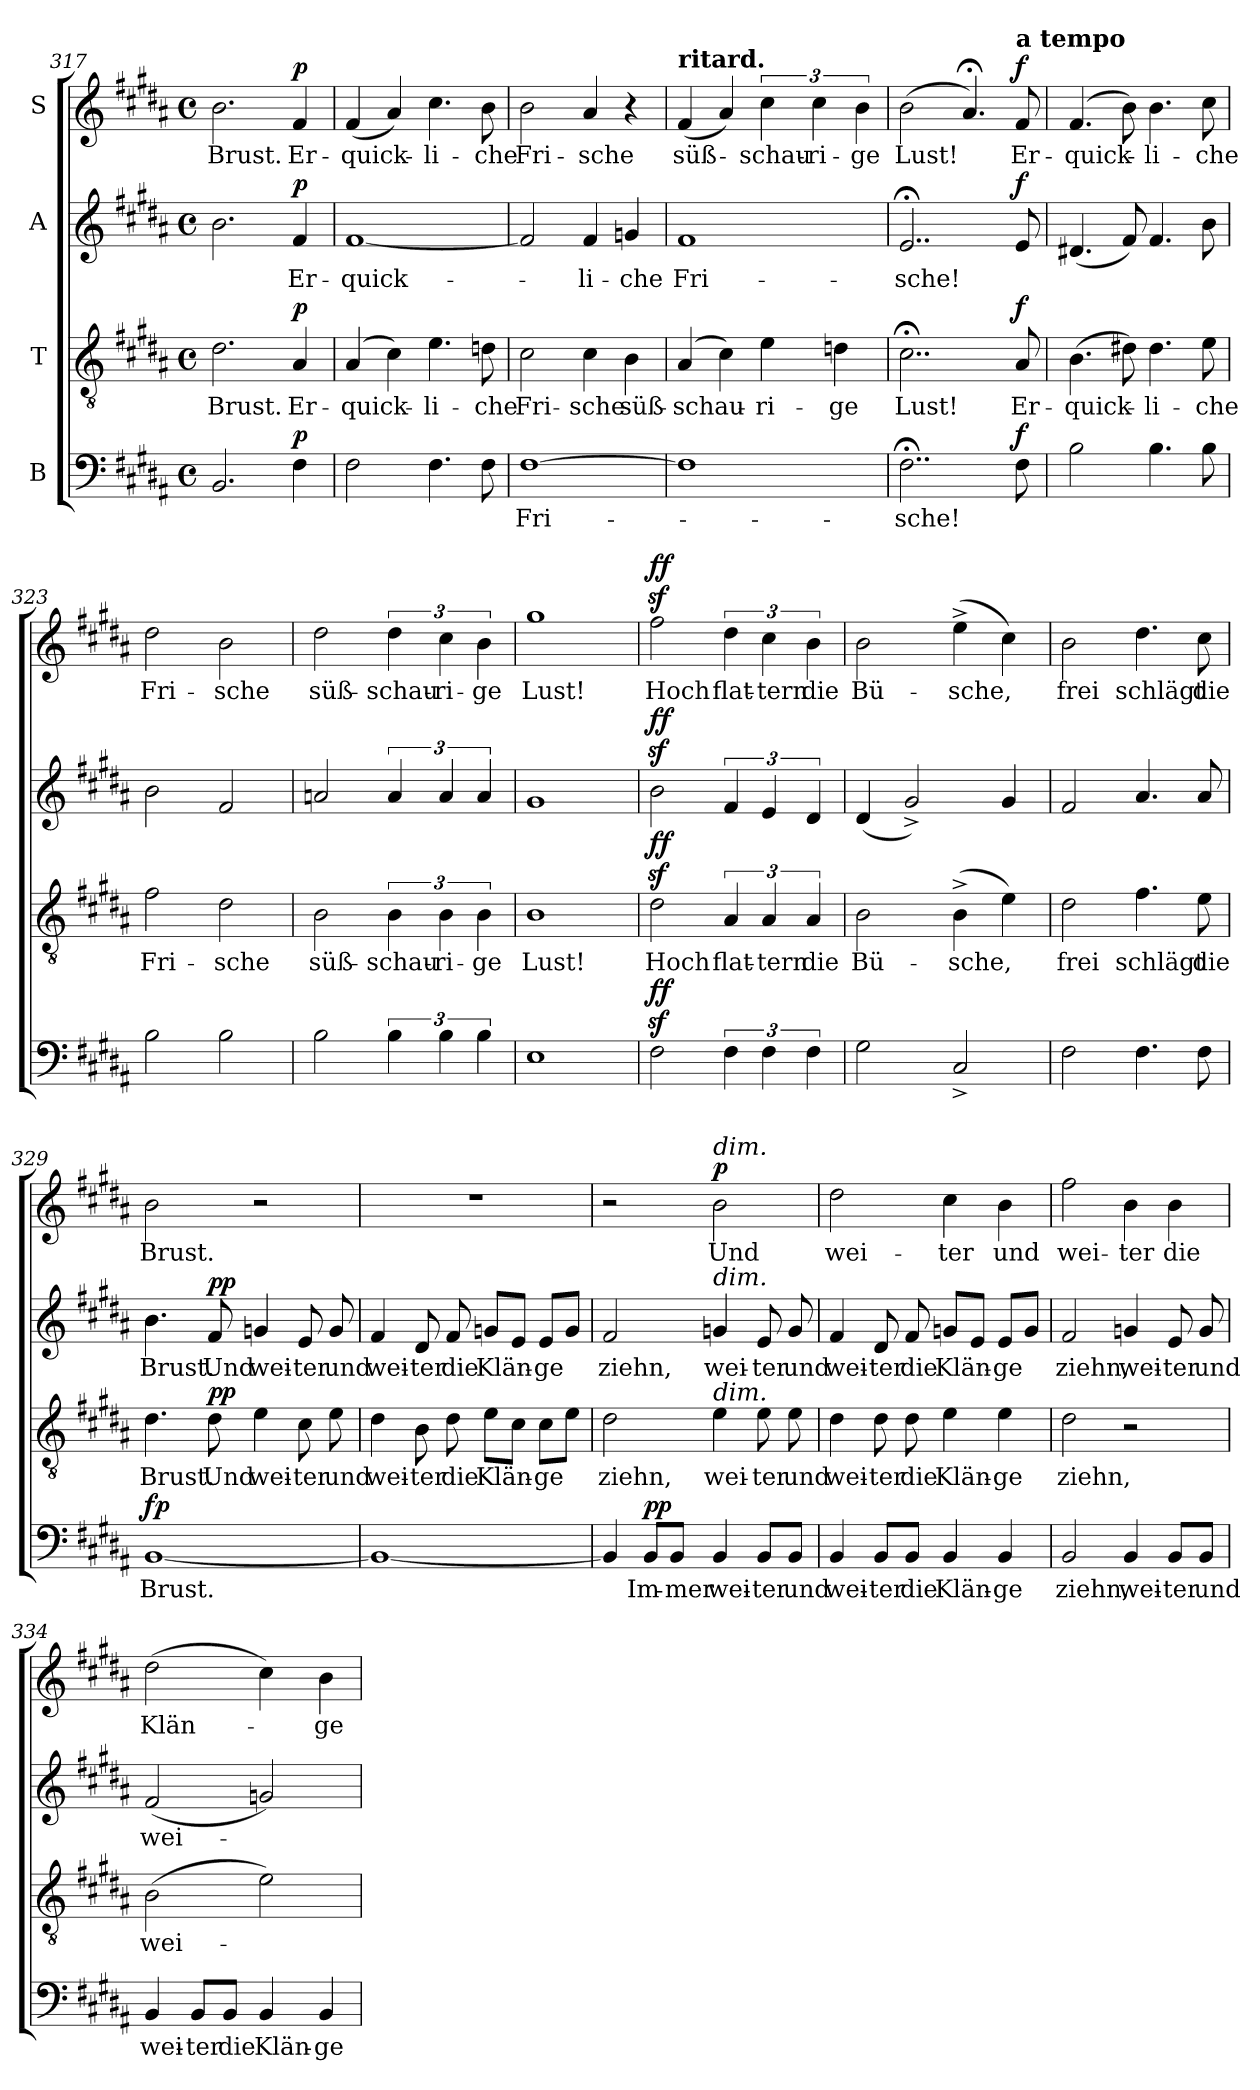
**kern	**text	**dynam	**kern	**text	**dynam	**kern	**text	**dynam	**kern	**text	**dynam
*part4	*part4	*part4	*part3	*part3	*part3	*part2	*part2	*part2	*part1	*part1	*part1
*staff4	*staff4	*staff4	*staff3	*staff3	*staff3	*staff2	*staff2	*staff2	*staff1	*staff1	*staff1
*I"B	*	*	*I"T	*	*	*I"A	*	*	*I"S	*	*
*clefF4	*	*	*clefGv2	*	*	*clefG2	*	*	*clefG2	*	*
*k[f#c#g#d#a#]	*	*	*k[f#c#g#d#a#]	*	*	*k[f#c#g#d#a#]	*	*	*k[f#c#g#d#a#]	*	*
*M4/4	*	*	*M4/4	*	*	*M4/4	*	*	*M4/4	*	*
*met(c)	*	*	*met(c)	*	*	*met(c)	*	*	*met(c)	*	*
=317	=317	=317	=317	=317	=317	=317	=317	=317	=317	=317	=317
2.BB/	.	.	2.d#\	Brust.	.	2.b\	.	.	2.b\	Brust.	.
!	!	!LO:DY:a	!	!	!LO:DY:a	!	!	!LO:DY:a	!	!	!LO:DY:a
4F#\	.	p	4A#/	Er-	p	4f#/	Er-	p	4f#/	Er-	p
=318	=318	=318	=318	=318	=318	=318	=318	=318	=318	=318	=318
2F#\	.	.	(4A#/	quick-	.	[1f#	quick-	.	(>4f#/	quick-	.
.	.	.	4c#\)	.	.	.	.	.	4a#/)	.	.
4.F#\	.	.	4.e\	li-	.	.	.	.	4.cc#\	li-	.
8F#\	.	.	8dn\	che	.	.	.	.	8b\	che	.
!!LO:LB:g=z
=319	=319	=319	=319	=319	=319	=319	=319	=319	=319	=319	=319
[1F#	Fri-	.	2c#\	Fri-	.	2f#/]	.	.	2b\	Fri-	.
.	.	.	4c#\	sche	.	4f#/	li-	.	4a#/	sche	.
.	.	.	4B\	süß-	.	4gn/	che	.	4r	.	.
=320	=320	=320	=320	=320	=320	=320	=320	=320	=320	=320	=320
!	!	!	!	!	!	!	!	!	!LO:TX:a:B:t=ritard.	!	!
1F#]	.	.	(4A#/	schau-	.	1f#	Fri-	.	(4f#/	süß-	.
.	.	.	4c#\)	.	.	.	.	.	4a#/)	.	.
.	.	.	4e\	ri-	.	.	.	.	6cc#\	schau-	.
.	.	.	.	.	.	.	.	.	6cc#\	ri-	.
.	.	.	4dn\	ge	.	.	.	.	.	.	.
.	.	.	.	.	.	.	.	.	6b\	ge	.
=321	=321	=321	=321	=321	=321	=321	=321	=321	=321	=321	=321
2..F#;<\	sche!	.	2..c#;<\	Lust!	.	2..e;</	sche!	.	(2b\	Lust!	.
.	.	.	.	.	.	.	.	.	4.a#;</)	.	.
!	!	!	!	!	!	!	!	!	!LO:TX:a:B:t=a tempo	!	!
!	!	!LO:DY:a	!	!	!LO:DY:a	!	!	!LO:DY:a	!	!	!LO:DY:a
8F#\	.	f	8A#/	Er-	f	8e/	.	f	8f#/	Er-	f
=322	=322	=322	=322	=322	=322	=322	=322	=322	=322	=322	=322
2B\	.	.	(4.B\	quick-	.	(>4.d#X/	.	.	(4.f#/	quick-	.
.	.	.	8d#X\)	.	.	8f#/)	.	.	8b\)	.	.
4.B\	.	.	4.d#\	-li-	.	4.f#/	.	.	4.b\	-li-	.
8B\	.	.	8e\	che	.	8b\	.	.	8cc#\	-che	.
=323	=323	=323	=323	=323	=323	=323	=323	=323	=323	=323	=323
2B\	.	.	2f#\	Fri-	.	2b\	.	.	2dd#\	Fri-	.
2B\	.	.	2d#\	sche	.	2f#/	.	.	2b\	sche	.
!!LO:LB:g=z
=324	=324	=324	=324	=324	=324	=324	=324	=324	=324	=324	=324
2B\	.	.	2B\	süß-	.	2an/	.	.	2dd#\	süß-	.
6B\	.	.	6B\	schau-	.	6a/	.	.	6dd#\	schau-	.
6B\	.	.	6B\	ri-	.	6a/	.	.	6cc#\	ri-	.
6B\	.	.	6B\	ge	.	6a/	.	.	6b\	ge	.
=325	=325	=325	=325	=325	=325	=325	=325	=325	=325	=325	=325
1E	.	.	1B	Lust!	.	1g#	.	.	1gg#	Lust!	.
=326	=326	=326	=326	=326	=326	=326	=326	=326	=326	=326	=326
!	!	!LO:DY:a	!	!	!LO:DY:a	!	!	!LO:DY:a	!	!	!LO:DY:a
2F#z>\	.	ff	2d#z>\	Hoch	ff	2bz>\	.	ff	2ff#z>\	Hoch	ff
6F#\	.	.	6A#/	flat-	.	6f#/	.	.	6dd#\	flat-	.
6F#\	.	.	6A#/	tern	.	6e/	.	.	6cc#\	tern	.
6F#\	.	.	6A#/	die	.	6d#/	.	.	6b\	die	.
=327	=327	=327	=327	=327	=327	=327	=327	=327	=327	=327	=327
2G#\	.	.	2B\	Bü-	.	(>4d#/	.	.	2b\	Bü-	.
.	.	.	.	.	.	2g#^/)	.	.	.	.	.
2C#^/	.	.	(4B^\	sche,	.	.	.	.	(4ee^\	sche,	.
.	.	.	4e\)	.	.	4g#/	.	.	4cc#\)	.	.
=328	=328	=328	=328	=328	=328	=328	=328	=328	=328	=328	=328
2F#\	.	.	2d#\	frei	.	2f#/	.	.	2b\	frei	.
4.F#\	.	.	4.f#\	schlägt	.	4.a#/	.	.	4.dd#\	schlägt	.
8F#\	.	.	8e\	die	.	8a#/	.	.	8cc#\	die	.
!!LO:PB:g=z
=329	=329	=329	=329	=329	=329	=329	=329	=329	=329	=329	=329
!	!	!LO:DY:a	!	!	!	!	!	!	!	!	!
[1BB	Brust.	fp	4.d#\	Brust.	.	4.b\	Brust.	.	2b\	Brust.	.
!	!	!	!	!	!LO:DY:a	!	!	!LO:DY:a	!	!	!
.	.	.	8d#\	Und	pp	8f#/	Und	pp	.	.	.
.	.	.	4e\	wei-	.	4gn/	wei-	.	2r	.	.
.	.	.	8c#\	ter	.	8e/	ter	.	.	.	.
.	.	.	8e\	und	.	8g/	und	.	.	.	.
=330	=330	=330	=330	=330	=330	=330	=330	=330	=330	=330	=330
1BB_	.	.	4d#\	wei-	.	4f#/	wei-	.	1r	.	.
.	.	.	8B\	ter	.	8d#/	ter	.	.	.	.
.	.	.	8d#\	die	.	8f#/	die	.	.	.	.
.	.	.	8e\L	Klän-	.	8gn/L	Klän-	.	.	.	.
.	.	.	8c#\J	.	.	8e/J	.	.	.	.	.
.	.	.	8c#\L	-ge	.	8e/L	-ge	.	.	.	.
.	.	.	8e\J	.	.	8g/J	.	.	.	.	.
=331	=331	=331	=331	=331	=331	=331	=331	=331	=331	=331	=331
4BB/]	.	.	2d#\	ziehn,	.	2f#/	ziehn,	.	2r	.	.
!	!	!LO:DY:a	!	!	!	!	!	!	!	!	!
8BB/L	Im-	pp	.	.	.	.	.	.	.	.	.
8BB/J	-mer	.	.	.	.	.	.	.	.	.	.
!	!	!	!	!	!	!	!	!	!LO:TX:a:i:t=dim.	!	!
!	!	!	!	!	!	!LO:TX:a:i:t=dim.	!	!	!	!	!
!	!	!	!LO:TX:a:i:t=dim.	!	!	!	!	!	!	!	!
!	!	!	!	!	!	!	!	!	!	!	!LO:DY:a
4BB/	wei-	.	4e\	wei-	.	4gn/	wei-	.	2b\	Und	p
8BB/L	ter	.	8e\	ter	.	8e/	ter	.	.	.	.
8BB/J	und	.	8e\	und	.	8g/	und	.	.	.	.
=332	=332	=332	=332	=332	=332	=332	=332	=332	=332	=332	=332
4BB/	wei-	.	4d#\	wei-	.	4f#/	wei-	.	2dd#\	wei-	.
8BB/L	ter	.	8d#\	ter	.	8d#/	ter	.	.	.	.
8BB/J	die	.	8d#\	die	.	8f#/	die	.	.	.	.
4BB/	Klän-	.	4e\	Klän-	.	8gn/L	Klän-	.	4cc#\	ter	.
.	.	.	.	.	.	8e/J	.	.	.	.	.
4BB/	ge	.	4e\	-ge	.	8e/L	-ge	.	4b\	und	.
.	.	.	.	.	.	8g/J	.	.	.	.	.
!!LO:LB:g=z
=333	=333	=333	=333	=333	=333	=333	=333	=333	=333	=333	=333
2BB/	ziehn,	.	2d#\	ziehn,	.	2f#/	ziehn,	.	2ff#\	wei-	.
4BB/	wei-	.	2r	.	.	4gn/	wei-	.	4b\	ter	.
8BB/L	ter	.	.	.	.	8e/	ter	.	4b\	die	.
8BB/J	und	.	.	.	.	8g/	und	.	.	.	.
=334	=334	=334	=334	=334	=334	=334	=334	=334	=334	=334	=334
4BB/	wei-	.	(2B\	wei-	.	(2f#/	wei-	.	(2dd#\	Klän-	.
8BB/L	ter	.	.	.	.	.	.	.	.	.	.
8BB/J	die	.	.	.	.	.	.	.	.	.	.
4BB/	Klän-	.	2e\)	.	.	2gn/)	.	.	4cc#\)	.	.
4BB/	ge	.	.	.	.	.	.	.	4b\	ge	.
=	=	=	=	=	=	=	=	=	=	=	=
*-	*-	*-	*-	*-	*-	*-	*-	*-	*-	*-	*-
